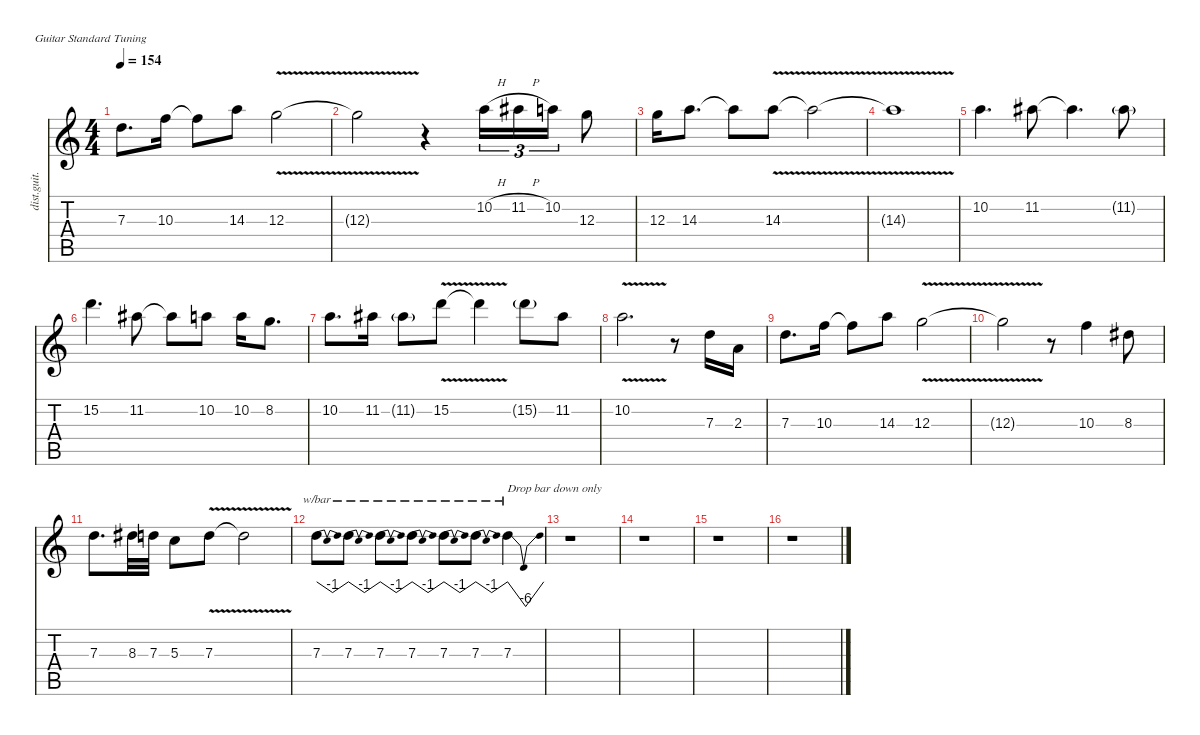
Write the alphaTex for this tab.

\defaultSystemsLayout 4
\hideDynamics
\bracketExtendMode nobrackets
\otherSystemsTrackNameOrientation horizontal
\track ("Lead Guitar" "dist.guit.") {instrument distortionguitar}
\staff {score tabs}
\tuning (E4 B3 G3 D3 A2 E2)
\ts (4 4)
\tempo 154
\clef g2
\ks c
7.3.8{d dy f beam Down} 10.3.16{beam Down} 10.3{t}.8{beam Down} 14.3.8{beam Down} 12.3{v}.2{beam Down} |
12.3{v t}.2{beam Down} r.4{beam Down} 10.2{h}.16{tu (3 2) beam Down} 11.2{h acc #}.16{tu (3 2) beam Down} 10.2.16{tu (3 2) beam Down} 12.3.8{beam Down} |
12.3.16{beam Down} 14.3.8{d beam Down} 14.3{t}.8{beam Down} 14.3{v}.8{beam Down} 14.3{v t}.2{beam Down} |
14.3{v t}.1{beam Down} |
10.2.4{d beam Down} 11.2{acc #}.8{beam Down} 11.2{t acc #}.4{d beam Down} 11.2{g acc #}.8{dy mf beam Down} |
15.2.4{d dy f beam Down} 11.2{acc #}.8{beam Down} 11.2{t acc #}.8{beam Down} 10.2.8{beam Down} 10.2.16{beam Down} 8.2.8{d beam Down} |
10.2.8{d beam Down} 11.2{acc #}.16{beam Down} 11.2{g acc #}.8{dy mf beam Down} 15.2{v}.8{dy f beam Down} 15.2{v t}.4{beam Down} 15.2{g}.8{dy mf beam Down} 11.2{acc #}.8{dy f beam Down} |
10.2{v}.2{d beam Down} r.8{beam Down} 7.3.16{beam Down} 2.3.16{beam Down} |
7.3.8{d beam Down} 10.3.16{beam Down} 10.3{t}.8{beam Down} 14.3.8{beam Down} 12.3{v}.2{beam Down} |
12.3{v t}.2{beam Down} r.8{beam Down} 10.3.4{beam Down} 8.3{acc #}.8{beam Down} |
7.3.8{d beam Down} 8.3{acc #}.32{beam Down} 7.3.32{beam Down} 5.3.8{beam Down} 7.3{v}.8{beam Down} 7.3{v t}.2{beam Down} |
7.3.8{tbe (dip default 0 0 30 -4 60 0) beam Down} 7.3.8{tbe (dip default 0 0 30 -4 60 0) beam Down} 7.3.8{tbe (dip default 0 0 30 -4 60 0) beam Down} 7.3.8{tbe (dip default 0 0 30 -4 60 0) beam Down} 7.3.8{tbe (dip default 0 0 30 -4 60 0) beam Down} 7.3.8{tbe (dip default 0 0 30 -4 60 0) beam Down} 7.3.4{tbe (dip default 0 0 30 -24 60 0) txt "Drop bar down only" beam Down} |
r.1{beam Down} |
r.1{beam Down} |
r.1{beam Down} |
r.1{beam Down}
